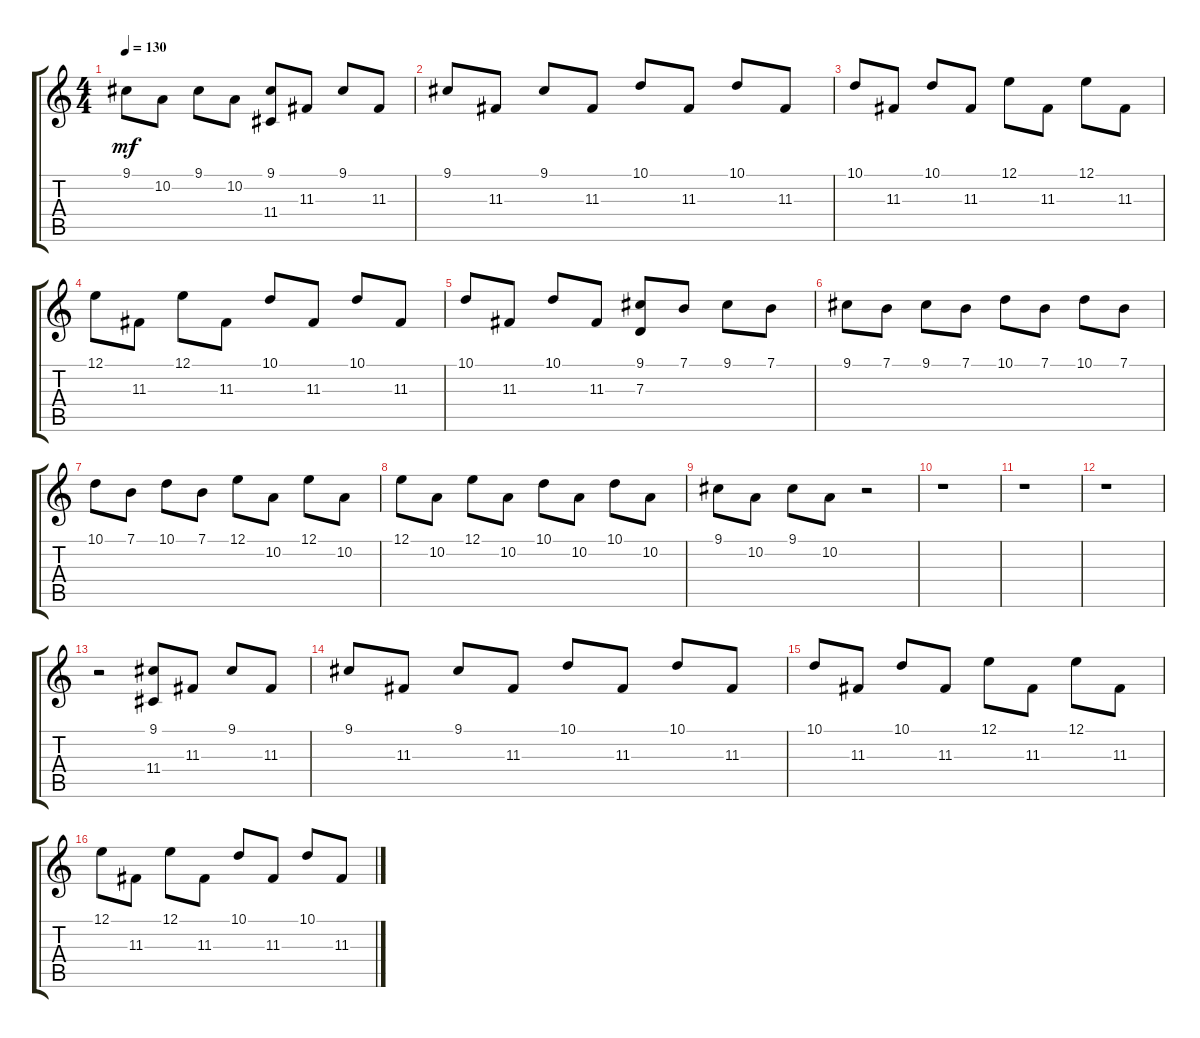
\track "" {instrument drawbarorgan}
\staff {score tabs}
\tuning (E4 B3 G3 D3 A2 E2) {hide}
\ts (4 4)
\tempo 130
\clef g2
\ks c
9.1.8{dy mf} 10.2.8 9.1.8 10.2.8 (9.1 11.4).8 11.3.8 9.1.8 11.3.8 |
9.1.8 11.3.8 9.1.8 11.3.8 10.1.8 11.3.8 10.1.8 11.3.8 |
10.1.8 11.3.8 10.1.8 11.3.8 12.1.8 11.3.8 12.1.8 11.3.8 |
12.1.8 11.3.8 12.1.8 11.3.8 10.1.8 11.3.8 10.1.8 11.3.8 |
10.1.8 11.3.8 10.1.8 11.3.8 (9.1 7.3).8 7.1.8 9.1.8 7.1.8 |
9.1.8 7.1.8 9.1.8 7.1.8 10.1.8 7.1.8 10.1.8 7.1.8 |
10.1.8 7.1.8 10.1.8 7.1.8 12.1.8 10.2.8 12.1.8 10.2.8 |
12.1.8 10.2.8 12.1.8 10.2.8 10.1.8 10.2.8 10.1.8 10.2.8 |
9.1.8 10.2.8 9.1.8 10.2.8 r.2 |
r.1 |
r.1 |
r.1 |
r.2 (9.1 11.4).8 11.3.8 9.1.8 11.3.8 |
9.1.8 11.3.8 9.1.8 11.3.8 10.1.8 11.3.8 10.1.8 11.3.8 |
10.1.8 11.3.8 10.1.8 11.3.8 12.1.8 11.3.8 12.1.8 11.3.8 |
12.1.8 11.3.8 12.1.8 11.3.8 10.1.8 11.3.8 10.1.8 11.3.8
